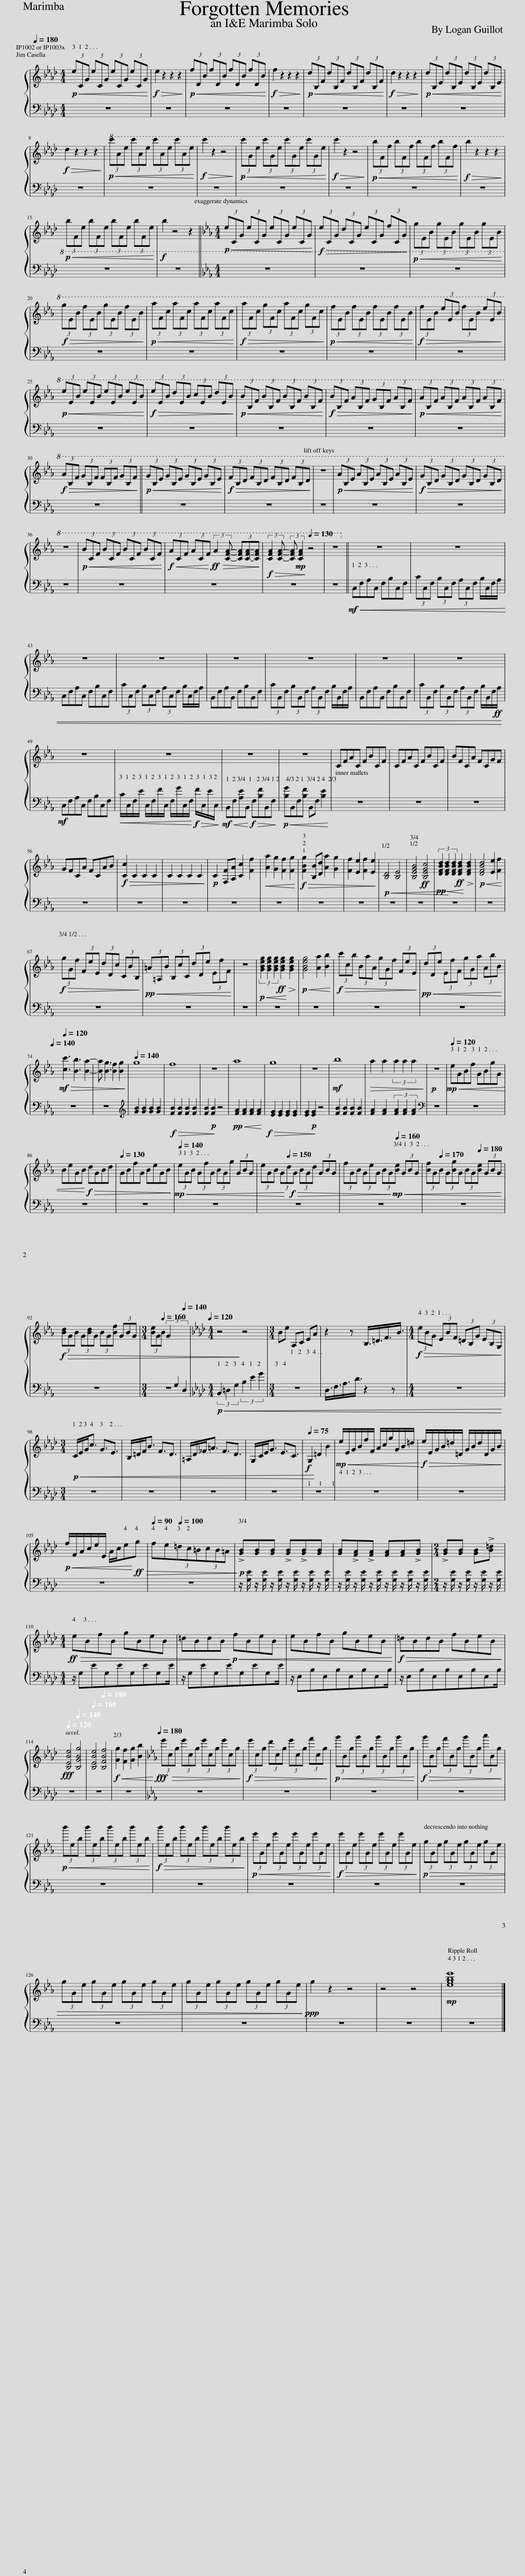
X:1
%%score { 1 | 2 }
L:1/8
Q:1/4=180
M:4/4
I:linebreak $
K:Ab
V:1 treble
V:2 bass
V:1
!p!!<(! (3eCG (3eCG (3eCG (3eCG!<)! |!f!!>(! e2 z2 z2 z2!>)! |!p!!<(! (3fDB (3fDB (3fDB (3fDB!<)! |!f!!>(! f2 z2 z2 z2!>)! |!p!!<(! (3dB,F (3dB,F (3dB,F (3dB,F!<)! | %5
!f!!>(! d2 z2 z2 z2!>)! |!p!!<(! (3dB,E (3dB,E (3dB,E (3dB,E!<)! |$!f!!>(! d2 z2 z2 z2!>)! |!p!!<(!!8vb(! (3cA,E (3cA,E (3cA,E (3cA,E!<)! |!f!!>(! c2 z2 z4!>)! | %10
!p!!<(! (3cG,E (3cG,E (3cG,E (3cG,E!<)! |!f!!>(! c2 z2 z4!>)! |!p!!<(! (3BF,F (3BF,F (3BF,F (3BF,F!<)! |!f!!>(! B2 z2 z2 z2!>)! |$!p!!<(! (3BF,E (3BF,E (3BF,E (3BF,E!<)! | %15
!f! B2 z4 z2 ||[K:Eb][M:4/4]!p!!<(! (3EC,G, (3EC,G, (3EC,G, (3EC,G,!<)! |!f!!>(! (3EC,G, (3DC,G, (3EC,G, (3FC,G,!>)! |!p!!<(! (3GE,B, (3GE,B, (3GE,B, (3GE,B,!<)! |$!f!!>(! (3GE,B, (3FE,B, (3GE,B, (3FE,B,!>)! | %20
!p!!<(! (3AF,C (3AF,C (3AF,C (3AF,C!<)! |!f!!>(! (3AF,C (3GF,C (3AF,C (3GF,C!>)! |!p!!<(! (3FE,B, (3FE,B, (3FE,B, (3FE,B,!<)! |!f!!>(! (3FE,B, (3EE,B, (3FE,B, (3EE,B,!>)! |$!p!!<(! (3EE,B, (3EE,B, (3EE,B, (3EE,B,!<)! | %25
!f!!>(! (3EE,B, (3DE,B, (3CE,B, (3DE,B,!>)! |!p!!<(! (3B,B,,F, (3B,B,,F, (3B,B,,F, (3B,B,,F,!<)! |!f!!>(! (3B,B,,F, (3A,B,,F, (3G,B,,F, (3A,B,,F,!>)! |!p!!<(! (3A,B,,F, (3A,B,,F, (3A,B,,F, (3A,B,,F,!<)! |$!f!!>(! (3A,B,,F, (3G,B,,F, (3F,B,,F, (3G,B,,F,!>)! || %30
!p!!<(! (3G,B,,E, (3G,B,,E, (3G,B,,E, (3G,B,,E,!<)! |!f!!>(! (3F,B,,D, (3F,B,,D, (3F,B,,D, (3F,B,,D,!>)! | z8 |!p!!<(! (3A,B,,E, (3A,B,,E, (3A,B,,E, (3A,B,,E,!<)! |!f!!>(! (3G,B,,D, (3G,B,,D, (3G,B,,D, (3G,B,,D,!>)! |$ %35
 z8 |!p!!<(! (3B,C,F, (3B,C,F, (3B,C,F, (3B,C,F,!<)! |!f!!<(! (3A,C,F, (3A,C,F,!<)!!ff!!>(! (3:2:2A,2 [C,F,A,]- (3[C,F,A,][C,F,A,]-[C,F,A,]!>)! |!f!!>(! (3:2:2[C,F,A,]2 [C,F,A,]- (3:2:2[C,F,A,]!mp! [C,F,A,]2!>)![Q:1/4=130] z4 | z8!8vb)! || %40
 z8 | z8 |$ z8 | z8 | z8 | %45
 z8 | z8 | z8 |$ z8 | z8 | %50
 z8 | z8 | CFAC FBCF | CFAC FBCF | BFCA FCGF |$ %55
 GFCA FCAB |!f!!>(! [Cc]2 C2 C2 C2 | C2 C2 C2 C2!>)! |!p! C2 [F,F][A,A] [Cc]2 [Ff]2 |!<(! [Aa]2 [Gg]2 [Ff]2 [Fg]2!<)! | %60
!f!!>(! [FBg]2 [B,B][Dd] [Aa]2 [Gg]2 | [Ff]2 [Ee]2 [Ff]2 [Ee]2!>)! |!p!!<(! [B,D]4[Q:1/4=130] [B,E]4 |[Q:1/4=140] [B,EGB]4!ff![Q:1/4=150] [B,EGc]4 |!pp![Q:1/4=160]!<(! (3[DFBd]2 [DFBd]2!<)! [DFBd]2!ff!!>(! [DFBd]2!<)! [DFBd]2!>)! | %65
!p!!<(! [DFBd]4 [Ee]2 [Ff]2!<)! |$!f!!>(! (3gGf (3FeE (3dDc (3CBB,!>)! |!pp!!<(! (3=A=A,B (3B,cC (3dDe (3EfF!<)! | z8 |!p!!<(! (3[GBeg]2 [GBeg]2 [GBeg]2!ff!!>(! [GBeg]2!<)! [GBeg]2!>)! | %70
!p!!<(! [GBeg]4 [Aa]2 [Bb]2!<)! |!f!!>(! (3c'cb (3BaA (3gGf (3FeE!>)! |!pp!!<(! (3dDe (3EfF (3gGa (3AbB!<)! |$!mf![Q:1/4=140]!>(! [cc']3[Q:1/4=120] [Bb]3 [Ba]2- | [Ba] [Bg]3 [Bf]2 [Bg]2!>)! | %75
[Q:1/4=140] g8 | f8 | z8 | a8 | g8 | %80
 z8 |!mf! b8 |!>(! a2 a2 (3a2 a2 a2!>)! |!p! z8 |!mp![Q:1/4=120]!<(! eGBf GBgG |$ %85
 BeGB!<)!!f!!>(! dGBd |[Q:1/4=130] GBfG BeGB!>)! |!mp![Q:1/4=140]!<(! (3eGB (3GfG (3BGg (3GBG | (3eGB (3G!<)!!f![Q:1/4=150]!>(!dG (3BGd (3GBG | (3fGB (3GeG (3BG!>)!!mp![Q:1/4=160][Be]!<(! (3GBG | %90
 (3[Bf]G[Q:1/4=170]B (3G[Bg]G (3BG[Q:1/4=180][Be] (3GBG!<)! |$!f!!>(! (3[Bd]GB (3G[Bd]G (3BG[Bf] (3GBG |[M:3/4] (3[Be]G[Q:1/4=160]B (3G2[I:staff +1] G,2[Q:1/4=140] D,2 |[K:Ab][M:4/4][Q:1/4=120][I:staff -1] z4!>)! z4 |[M:3/4] Be A,C EA | %95
 z2 z B,3/4=D3/4F3/4B3/4 |[M:4/4]!f!!>(! (3eBG (3EBF (3=DB,G (3EB,G,!>)! |$[M:3/4]!p!!<(! C/E/G<c G3/2E3/2 | B,/=D/F<B F3/2D3/2 | =A,/D/_F<=A F3/2D3/2 | %100
 G,/C/E<G E3/2C3/2 |[Q:1/4=75]!f! G,2!<)! =D2 B2 |!mp!!<(! e/E/G/B/f/F/ A/c/g/G/B/=d/!<)! |!f!!>(! e/E/G/B/=d/=D/ G/B/d/D/G/B/!>)! |$!p!!<(! f/F/A/c/e/E/ A/c/e!<)!!ff!!>(!g | %105
[Q:1/4=90] fe[Q:1/4=100](3=dc=B(3cB=A!>)! |!p! !>![GB]!pp![GB][GB]!p! !>![GB]!>![GB]!pp![GB] | [GB]!p!!>![FA]!>![FA]!pp! [FA][FA]!p!!>![GB] |[M:2/4]!p! !>![GB]!pp![GB] [GB]!p!!>![B=d] |$[M:4/4]!ff!!>(! eBfB gBeB | %110
 =dBdB!>)!!p!!<(! fBeB | eBfB gBeB!<)! |!f!!>(! =dBdB fBeB!>)! |$[Q:1/4=120]!fff! [B,EBe]4[Q:1/4=140] [B,GBg]4 |[Q:1/4=160] [B,EBe]4[Q:1/4=180] [B,FBf]4 | %115
!f!!<(! [Gg]2 [Ff]2 [Gg]2 [Bb]2!<)! |[K:Eb][Q:1/4=180]!fff!!>(! (3e'cg (3e'cg (3e'cg (3e'cg!>)! |!f!!>(! (3e'cg (3d'cg (3e'cg (3f'cg!>)! |!p!!<(! (3g'Bg (3g'Bg (3g'Bg (3g'Bg!<)! |!f!!>(! (3g'Bg (3f'Bg (3g'Bg (3a'Bg!>)! |$ %120
!p!!<(! (3b'eb (3b'eb (3b'eb (3b'eb!<)! |!f!!>(! (3b'eb (3b'eb (3b'eb (3b'eb!>)! |!p!!<(! (3e'Ge (3e'Ge (3e'Ge (3e'Ge!<)! |!f!!>(! (3e'Ge (3e'Ge (3e'Ge (3e'Ge!>)! |!p!!>(! (3gGe (3gGe (3gGe (3gGe |$ %125
 (3gGe (3gGe (3gGe (3gGe | (3gGe (3gGe (3gGe (3gGe!>)! |!ppp! g2 z2 z4 | z4 z4 |!mp! [egbe']8 |] %130
V:2
 z8 | z8 | z8 | z8 | z8 | %5
 z8 | z8 |$ z8 | z8 | z8 | %10
 z8 | z8 | z8 | z8 |$ z8 | %15
 z8 ||[K:Eb][M:4/4] z8 | z8 | z8 |$ z8 | %20
 z8 | z8 | z8 | z8 |$ z8 | %25
 z8 | z8 | z8 | z8 |$ z8 || %30
 z8 | z8 | z8 | z8 | z8 |$ %35
 z8 | z8 | z8 | z8 | z8 || %40
!mf!!<(! C,F,A,C, F,B,C,F, | (3CC,F, (3B,C,F, (3A,C,F, B,/C,/F,/A,/ |$ C,F,A,C, F,B,C,F, | (3CC,F, (3B,C,F, (3A,C,F, B,/C,/F,/A,/ | B,,F,A,B,, F,B,B,,F, | %45
 (3CB,,F, (3B,B,,F, (3A,B,,F, B,/B,,/F,/A,/ | B,,F,A,B,, F,B,B,,F, | (3CB,,F, (3B,B,,F, (3A,B,,F, B,/B,,/F,/!ff!A,/!<)! |$!mf! C,F,A,C, F,B,C,F, |!<(! C/C,/F,/E/ C,/F,/F/C,/ F,/G/C,/F,/!<)!!f!!>(! F/C,/E/C,/!>)! | %50
!mf!!<(! B,,F,[A,E]B,,!<)!!f!!>(! F,[B,F]B,,F,!>)! |!p!!<(! [B,G]B,,F,[B,F] B,,F, [B,E]2!<)! | z8 | z8 | z8 |$ %55
 z8 | z8 | z8 | z8 | z8 | %60
 z8 | z8 | z8 | z8 | z8 | %65
 z8 |$ z8 | z8 | z8 | z8 | %70
 z8 | z8 | z8 |$ z8 | z8 | %75
[K:treble] [GB]2 [GB]2 [GB]2 [GB]2 |!f!!>(! [FB]2 [FB]2 [FB]2 [FB]2 | [FB]2!p! [FB]2!>)! z4 |!pp!!<(! [FA]2 [FA]2 [FA]2 [FA]2!<)! |!f!!>(! [EG]2 [EG]2 [EG]2 [EG]2 | %80
 [EG]2!p! [EG]2!>)! z4 | [FB]2 [FB]2 [FB]2 [FB]2 | [FA]2 [FA]2 (3[FA]2 [FA]2 [FA]2 |[K:bass] z8 | z8 |$ %85
 z8 | z8 | z8 | z8 | z8 | %90
 z8 |$ z8 |[M:3/4] z6 |[K:Ab][M:4/4]!p!!<(! (3B,,2 =D,2 G,2 (3B,2 E2 G2 |[M:3/4] z6 | %95
 D,3/4F,3/4A,3/4D3/4 z2 z |[M:4/4] z8!<)! |$[M:3/4] z6 | z6 | z6 | %100
 z6 | z6 | z6 | z6 |$ z6 | %105
 z6 | z/ [G,E]/ z/ [G,E]/ z/ [G,E]/ z/ [G,E]/ z/ [G,E]/ z/ [G,E]/ | z/ [G,E]/ z/ [G,E]/ z/ [G,E]/ z/ [G,E]/ z/ [G,E]/ z/ [G,E]/ |[M:2/4] z/ [G,E]/ z/ [G,E]/ z/ [G,E]/ z/ [G,E]/ |$[M:4/4] z/ G,EG,EG,EG,E/ | %110
 z/ G,EG,EG,EG,E/ | z/ E,B,E,B,E,B,E,B,/ | z/ E,B,E,B,E,B,E,B,/ |$ z8 | z8 | %115
 z8 |[K:Eb] z8 | z8 | z8 | z8 |$ %120
 z8 | z8 | z8 | z8 | z8 |$ %125
 z8 | z8 | z8 | z8 | z8 |] %130
